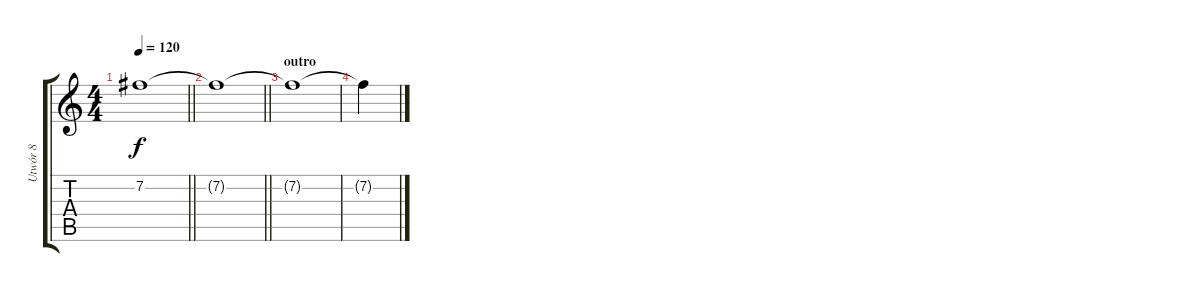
\track ("Utwór 8" "Utwór 8") {instrument distortionguitar}
\staff {score tabs}
\tuning (E4 B3 G3 D3 A2 E2) {hide}
\ts (4 4)
\tempo 120
\clef g2
\barLineRight lightlight
\ks c
7.2.1{dy f} |
\barLineRight lightlight
7.2{t}.1{volume 0} |
\section ("" "outro")
7.2{t}.1 |
7.2{t}.4
